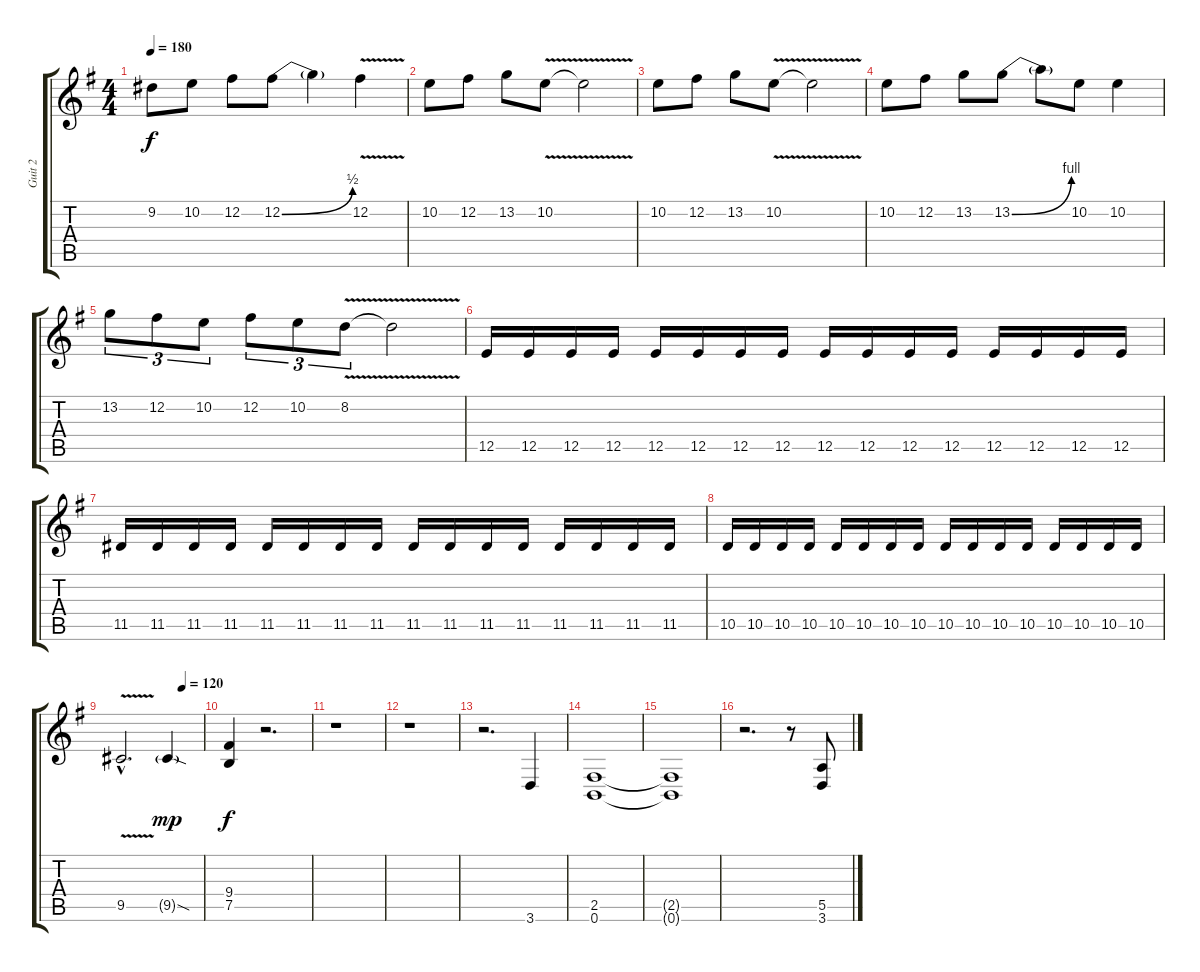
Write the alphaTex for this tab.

\track ("Guit 2" "Guit 2") {instrument distortionguitar}
\staff {score tabs}
\tuning (B3 Gb3 D3 A2 E2 B1) {hide}
\ts (4 4)
\tempo 180
\clef g2
\ks g
9.2{t}.8{dy f} 10.2.8 12.2.8 12.2{be (bend 0 0 60 2)}.8 12.2{t}.4 12.2{v}.4 |
10.2.8 12.2.8 13.2.8 10.2{v}.8 10.2{t}.2 |
10.2.8 12.2.8 13.2.8 10.2{v}.8 10.2{t}.2 |
10.2.8 12.2.8 13.2.8 13.2{be (bend 0 0 60 4)}.8 13.2{t}.8 10.2.8 10.2.4 |
13.2.8{tu (3 2)} 12.2.8{tu (3 2)} 10.2.8{tu (3 2)} 12.2.8{tu (3 2)} 10.2.8{tu (3 2)} 8.2{v}.8{tu (3 2)} 8.2{t}.2 |
12.5.16 12.5.16 12.5.16 12.5.16 12.5.16 12.5.16 12.5.16 12.5.16 12.5.16 12.5.16 12.5.16 12.5.16 12.5.16 12.5.16 12.5.16 12.5.16 |
11.5.16 11.5.16 11.5.16 11.5.16 11.5.16 11.5.16 11.5.16 11.5.16 11.5.16 11.5.16 11.5.16 11.5.16 11.5.16 11.5.16 11.5.16 11.5.16 |
10.5.16 10.5.16 10.5.16 10.5.16 10.5.16 10.5.16 10.5.16 10.5.16 10.5.16 10.5.16 10.5.16 10.5.16 10.5.16 10.5.16 10.5.16 10.5.16 |
\tempo (120 0.75)
9.5{v hac}.2{d} 9.5{sod g}.4{dy mp} |
(9.4 7.5).4{dy f} r.2{d} |
r.1 |
r.1 |
r.2{d} 3.6.4 |
(2.5 0.6).1 |
(2.5{t} 0.6{t}).1 |
r.2{d} r.8 (5.5 3.6).8
